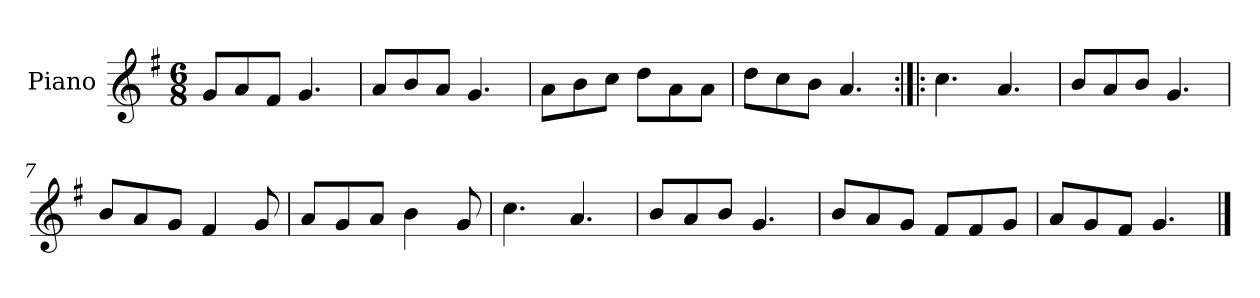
**kern
*part1
*staff1
*I"Piano
*I'Pno.
*clefG2
*k[f#]
*M6/8
=1
8g/L
8a/
8f#/J
4.g/
=2
8a/L
8b/
8a/J
4.g/
=3
8a\L
8b\
8cc\J
8dd\L
8a\
8a\J
=4
8dd\L
8cc\
8b\J
4.a/
=5:|!|:
4.cc\
4.a/
=6
8b/L
8a/
8b/J
4.g/
=7
8b/L
8a/
8g/J
4f#/
8g/
!!LO:LB:g=z
=8
8a/L
8g/
8a/J
4b\
8g/
=9
4.cc\
4.a/
=10
8b/L
8a/
8b/J
4.g/
=11
8b/L
8a/
8g/J
8f#/L
8f#/
8g/J
=12
8a/L
8g/
8f#/J
4.g/
==
*-
